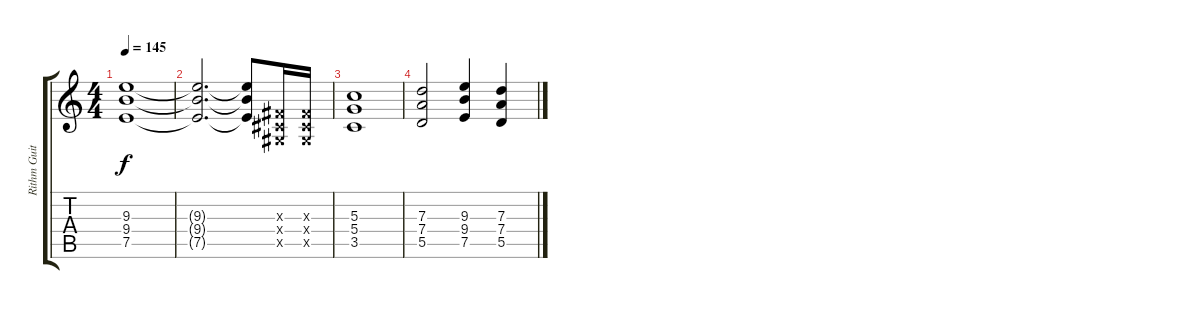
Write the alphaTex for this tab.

\track ("Rithm Guitar 2" "Rithm Guit") {instrument distortionguitar}
\staff {score tabs}
\tuning (E4 B3 G3 D3 A2 E2) {hide}
\ts (4 4)
\tempo 145
\clef g2
\ks c
(9.3 9.4 7.5).1{dy f} |
(9.3{t} 9.4{t} 7.5{t}).2{d} (9.3{t} 9.4{t} 7.5{t}).8 (-1.3{x} -1.4{x} -1.5{x}).16 (-1.3{x} -1.4{x} -1.5{x}).16 |
(5.3 5.4 3.5).1 |
(7.3 7.4 5.5).2 (9.3 9.4 7.5).4 (7.3 7.4 5.5).4
